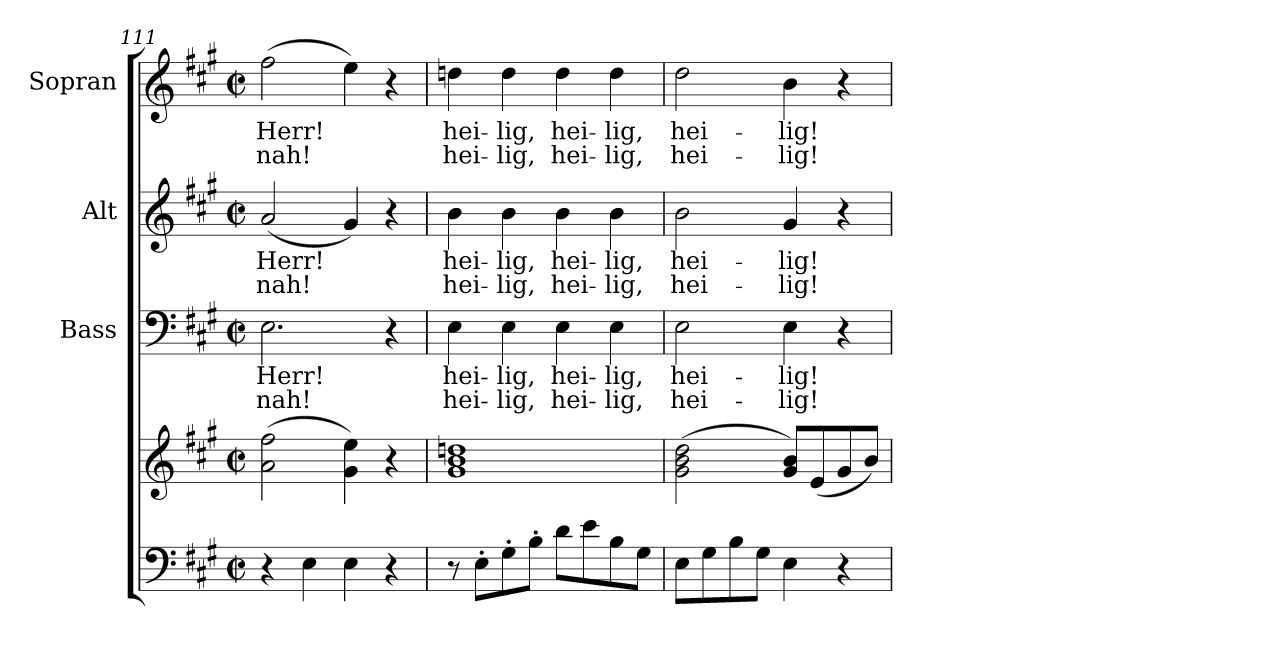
**kern	**kern	**kern	**text	**text	**kern	**text	**text	**kern	**text	**text
*part4	*part4	*part3	*part3	*part3	*part2	*part2	*part2	*part1	*part1	*part1
*staff5	*staff4	*staff3	*staff3	*staff3	*staff2	*staff2	*staff2	*staff1	*staff1	*staff1
*	*	*I"Bass	*	*	*I"Alt	*	*	*I"Sopran	*	*
*	*	*I'B.	*	*	*I'A.	*	*	*I'S.	*	*
*clefF4	*clefG2	*clefF4	*	*	*clefG2	*	*	*clefG2	*	*
*k[f#c#g#]	*k[f#c#g#]	*k[f#c#g#]	*	*	*k[f#c#g#]	*	*	*k[f#c#g#]	*	*
*A:	*A:	*A:	*	*	*A:	*	*	*A:	*	*
*M2/2	*M2/2	*M2/2	*	*	*M2/2	*	*	*M2/2	*	*
*met(c|)	*met(c|)	*met(c|)	*	*	*met(c|)	*	*	*met(c|)	*	*
=111	=111	=111	=111	=111	=111	=111	=111	=111	=111	=111
!	!	!	!LO:LY:b	!LO:LY:b	!	!LO:LY:b	!LO:LY:b	!	!LO:LY:b	!LO:LY:b
4r	(>2a\ 2ff#\	2.E\	Herr!	nah!	(<2a/	Herr!	nah!	(>2ff#\	Herr!	nah!
4E\	.	.	.	.	.	.	.	.	.	.
4E\	4g#\ 4ee\)	.	.	.	4g#/)	.	.	4ee\)	.	.
4r	4r	4r	.	.	4r	.	.	4r	.	.
=112	=112	=112	=112	=112	=112	=112	=112	=112	=112	=112
!	!	!	!LO:LY:b	!LO:LY:b	!	!LO:LY:b	!LO:LY:b	!	!LO:LY:b	!LO:LY:b
8r	1g# 1b 1ddn	4E\	hei-	hei-	4b\	hei-	hei-	4ddn\	hei-	hei-
8E'>\L	.	.	.	.	.	.	.	.	.	.
!	!	!	!LO:LY:b	!LO:LY:b	!	!LO:LY:b	!LO:LY:b	!	!LO:LY:b	!LO:LY:b
8G#'>\	.	4E\	-lig,	-lig,	4b\	-lig,	-lig,	4dd\	-lig,	-lig,
8B'>\J	.	.	.	.	.	.	.	.	.	.
!	!	!	!LO:LY:b	!LO:LY:b	!	!LO:LY:b	!LO:LY:b	!	!LO:LY:b	!LO:LY:b
8d\L	.	4E\	hei-	hei-	4b\	hei-	hei-	4dd\	hei-	hei-
8e\	.	.	.	.	.	.	.	.	.	.
!	!	!	!LO:LY:b	!LO:LY:b	!	!LO:LY:b	!LO:LY:b	!	!LO:LY:b	!LO:LY:b
8B\	.	4E\	-lig,	-lig,	4b\	-lig,	-lig,	4dd\	-lig,	-lig,
8G#\J	.	.	.	.	.	.	.	.	.	.
=113	=113	=113	=113	=113	=113	=113	=113	=113	=113	=113
!	!	!	!LO:LY:b	!LO:LY:b	!	!LO:LY:b	!LO:LY:b	!	!LO:LY:b	!LO:LY:b
8E\L	(>2g#\ 2b\ 2dd\	2E\	hei-	hei-	2b\	hei-	hei-	2dd\	hei-	hei-
8G#\	.	.	.	.	.	.	.	.	.	.
8B\	.	.	.	.	.	.	.	.	.	.
8G#\J	.	.	.	.	.	.	.	.	.	.
!	!	!	!LO:LY:b	!LO:LY:b	!	!LO:LY:b	!LO:LY:b	!	!LO:LY:b	!LO:LY:b
4E\	8g#/ 8b/L)	4E\	-lig!	-lig!	4g#/	-lig!	-lig!	4b\	-lig!	-lig!
.	(<8e/	.	.	.	.	.	.	.	.	.
4r	8g#/	4r	.	.	4r	.	.	4r	.	.
.	8b/J)	.	.	.	.	.	.	.	.	.
=	=	=	=	=	=	=	=	=	=	=
*-	*-	*-	*-	*-	*-	*-	*-	*-	*-	*-
